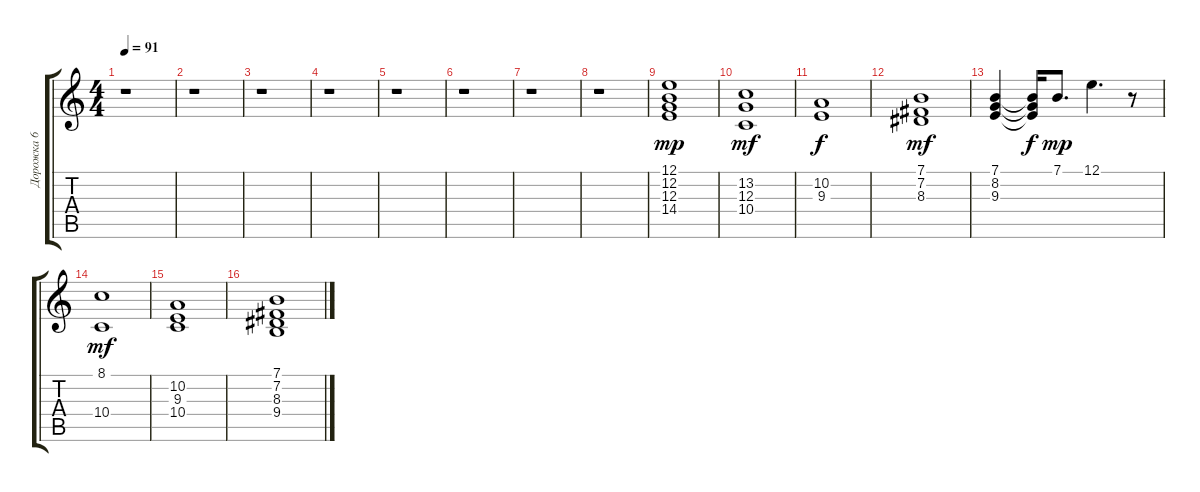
\track ("Дорожка 6" "Дорожка 6") {instrument stringensemble1}
\staff {score tabs}
\tuning (E4 B3 G3 D3 A2 E2) {hide}
\ts (4 4)
\tempo 91
\clef g2
\ks c
r.1{dy p} |
r.1 |
r.1 |
r.1 |
r.1 |
r.1 |
r.1 |
r.1 |
(12.1 12.2 12.3 14.4).1{dy mp} |
(13.2 12.3 10.4).1{dy mf} |
(10.2 9.3).1{dy f} |
(7.1 7.2 8.3).1{dy mf} |
(7.1 8.2 9.3).4 (7.1{t} 8.2{t} 9.3{t}).16{dy f} 7.1.8{d dy mp} 12.1.4{d} r.8 |
(8.1 10.4).1{dy mf} |
(10.2 9.3 10.4).1 |
(7.1 7.2 8.3 9.4).1
